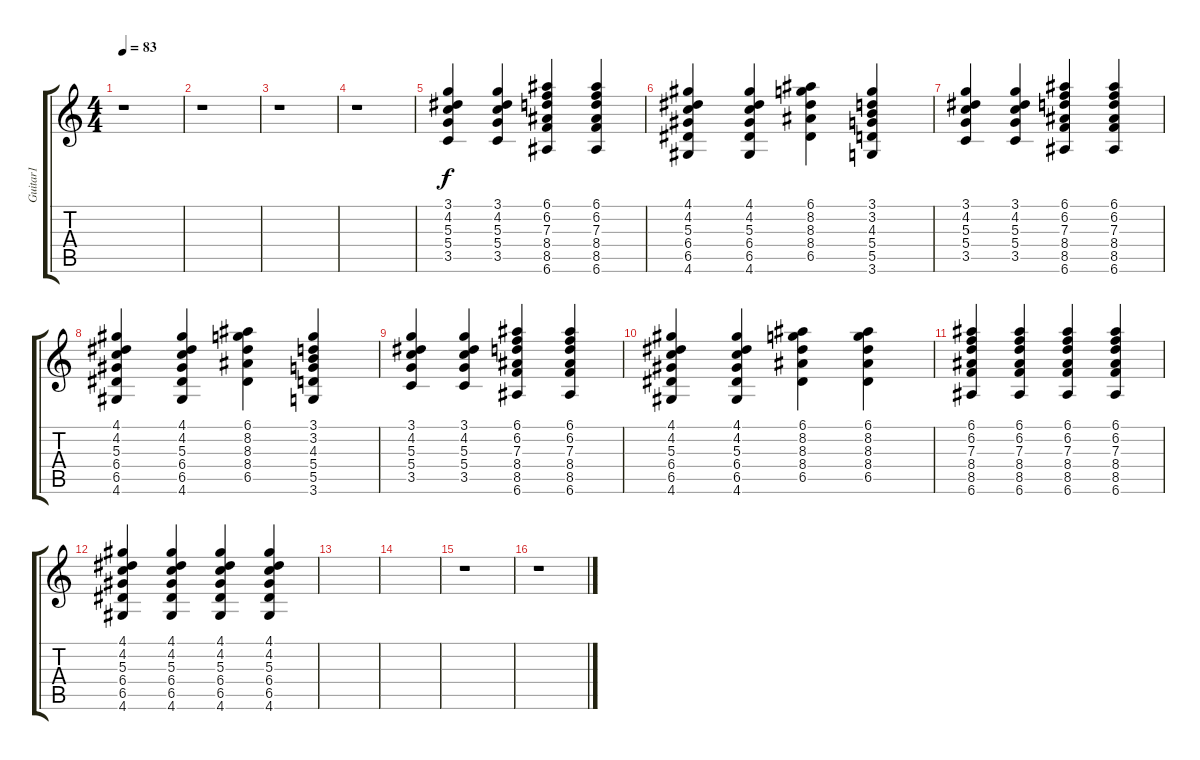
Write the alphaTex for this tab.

\track ("Guitar1" "Guitar1") {instrument overdrivenguitar}
\staff {score tabs}
\tuning (E4 B3 G3 D3 A2 E2) {hide}
\ts (4 4)
\tempo 83
\clef g2
\ks c
r.1{dy f} |
r.1 |
r.1 |
r.1 |
(3.1 4.2 5.3 5.4 3.5).4 (3.1 4.2 5.3 5.4 3.5).4 (6.1 6.2 7.3 8.4 8.5 6.6).4 (6.1 6.2 7.3 8.4 8.5 6.6).4 |
(4.1 4.2 5.3 6.4 6.5 4.6).4 (4.1 4.2 5.3 6.4 6.5 4.6).4 (6.1 8.2 8.3 8.4 6.5).4 (3.1 3.2 4.3 5.4 5.5 3.6).4 |
(3.1 4.2 5.3 5.4 3.5).4 (3.1 4.2 5.3 5.4 3.5).4 (6.1 6.2 7.3 8.4 8.5 6.6).4 (6.1 6.2 7.3 8.4 8.5 6.6).4 |
(4.1 4.2 5.3 6.4 6.5 4.6).4 (4.1 4.2 5.3 6.4 6.5 4.6).4 (6.1 8.2 8.3 8.4 6.5).4 (3.1 3.2 4.3 5.4 5.5 3.6).4 |
(3.1 4.2 5.3 5.4 3.5).4 (3.1 4.2 5.3 5.4 3.5).4 (6.1 6.2 7.3 8.4 8.5 6.6).4 (6.1 6.2 7.3 8.4 8.5 6.6).4 |
(4.1 4.2 5.3 6.4 6.5 4.6).4 (4.1 4.2 5.3 6.4 6.5 4.6).4 (6.1 8.2 8.3 8.4 6.5).4 (6.1 8.2 8.3 8.4 6.5).4 |
(6.1 6.2 7.3 8.4 8.5 6.6).4 (6.1 6.2 7.3 8.4 8.5 6.6).4 (6.1 6.2 7.3 8.4 8.5 6.6).4 (6.1 6.2 7.3 8.4 8.5 6.6).4 |
(4.1 4.2 5.3 6.4 6.5 4.6).4 (4.1 4.2 5.3 6.4 6.5 4.6).4 (4.1 4.2 5.3 6.4 6.5 4.6).4 (4.1 4.2 5.3 6.4 6.5 4.6).4 |
|
|
r.1 |
r.1
